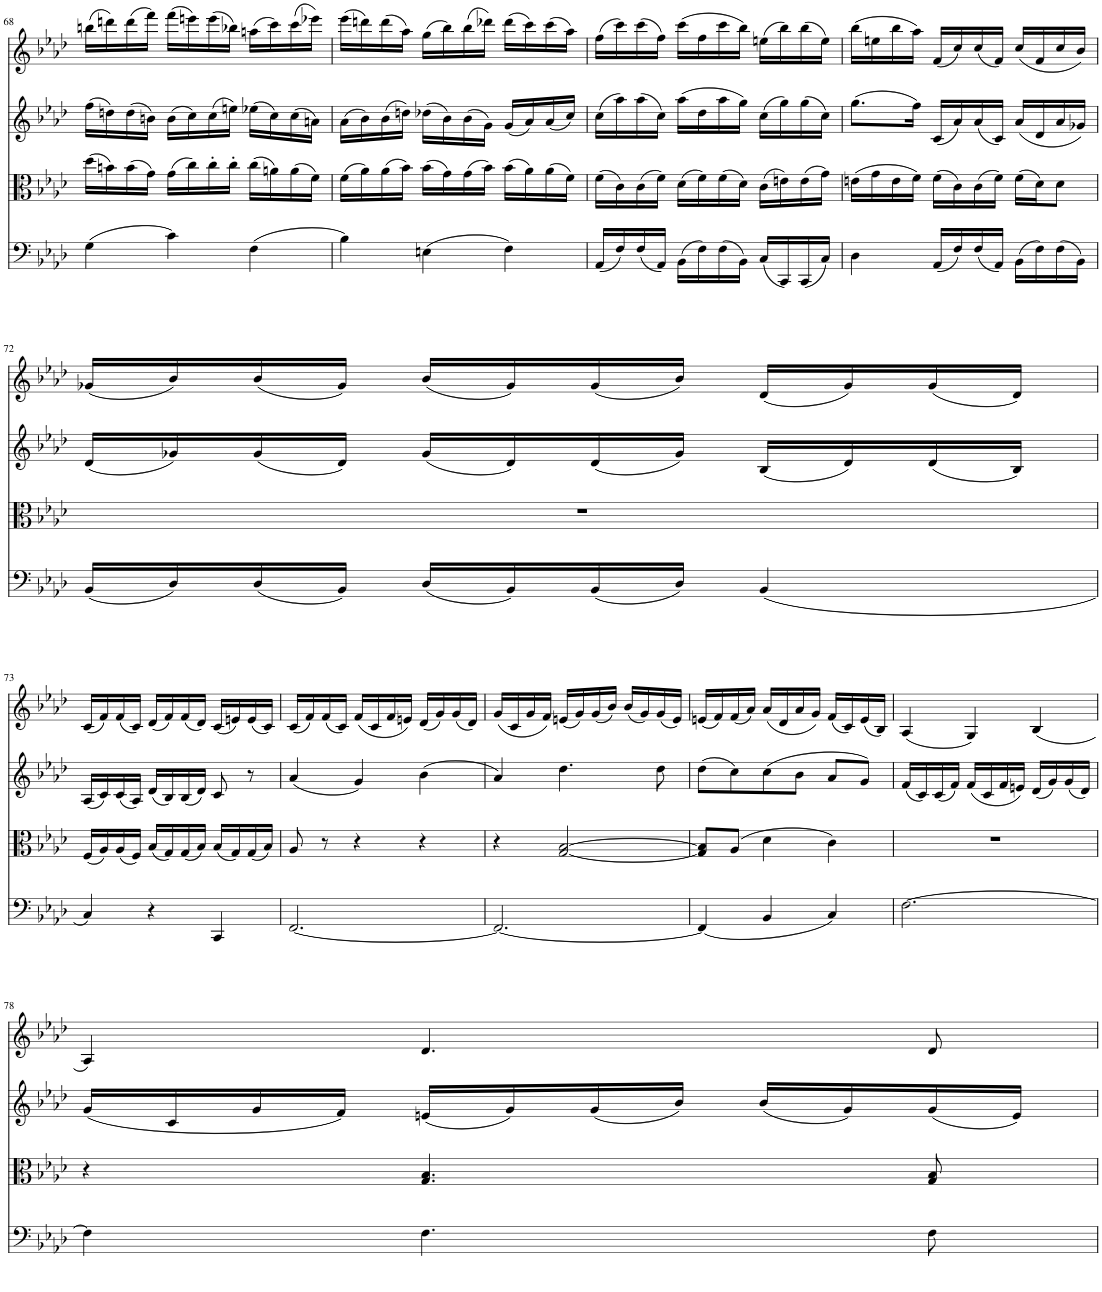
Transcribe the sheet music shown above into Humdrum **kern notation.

**kern	**kern	**kern	**kern
*part4	*part3	*part2	*part1
*staff4	*staff3	*staff2	*staff1
*I"Piano	*I"Piano	*I"Piano	*I"Piano
*I'Pno	*I'Pno	*I'Pno	*I'Pno
!!LO:PB:g=z
*clefF4	*clefC3	*clefG2	*clefG2
*k[b-e-a-d-]	*k[b-e-a-d-]	*k[b-e-a-d-]	*k[b-e-a-d-]
*M3/4	*M3/4	*M3/4	*M3/4
=68	=68	=68	=68
(4G\	(16dd-\LL	(16ff\LL	(16bbn\LL
.	16bn\)	16ddn\)	16dddn\)
.	(16b\	(16dd\	(16ddd\
.	16g\JJ)	16bn\JJ)	16fff\JJ)
4c\)	(16g\LL	(16b\LL	(16fff\LL
.	16cc\)	16cc\)	16eeen\)
.	16cc'\	(16cc\	(16eee\
.	16cc'\JJ	16een\JJ)	16bb-X\JJ)
(4F\	(16cc\LL	(16ee-X\LL	(16aan\LL
.	16an\)	16cc\)	16ccc\)
.	(16a\	(16cc\	(16ccc\
.	16f\JJ)	16an\JJ)	16eee-X\JJ)
=69	=69	=69	=69
4B-\)	(16f\LL	(16a-\LL	(16eee-\LL
.	16a-\)	16b-\)	16dddn\)
.	(16a-\	(16b-\	(16ddd\
.	16b-\JJ)	16ddn\JJ)	16aa-\JJ)
(4En\	(16b-\LL	(16dd-X\LL	(16gg\LL
.	16g\)	16b-\)	16bb-\)
.	(16g\	(16b-\	(16bb-\
.	16b-\JJ)	16g\JJ)	16ddd-X\JJ)
4F\)	(16b-\LL	(16g/LL	(16ddd-\LL
.	16a-\)	16a-/)	16ccc\)
.	(16a-\	(16a-/	(16ccc\
.	16f\JJ)	16cc/JJ)	16aa-\JJ)
=70	=70	=70	=70
(16AA-/LL	(16f\LL	(16cc\LL	(16ff\LL
16F/)	16c\)	16aa-\)	16ccc\)
(16F/	(16c\	(16aa-\	(16ccc\
16AA-/JJ)	16f\JJ)	16cc\JJ)	16ff\JJ)
(16BB-\LL	(16d-\LL	(16aa-\LL	(16ccc\LL
16F\)	16f\)	16dd-\	16ff\
(16F\	(16f\	16aa-\	16ccc\
16BB-\JJ)	16d-\JJ)	16gg\JJ)	16bb-\JJ)
(16C/LL	(16c\LL	(16cc\LL	(16een\LL
16CC/)	16en\)	16gg\)	16bb-\)
(16CC/	(16e\	(16gg\	(16bb-\
16C/JJ)	16g\JJ)	16cc\JJ)	16ee\JJ)
=71	=71	=71	=71
4D-\	(16en\LL	(8.gg\L	(16bb-\LL
.	16g\	.	16een\
.	16e\	.	16bb-\
.	16f\JJ)	16ff\Jk)	16aa-\JJ)
(16AA-/LL	(16f\LL	(16c/LL	(16f/LL
16F/)	16c\)	16a-/)	16cc/)
(16F/	(16c\	(16a-/	(16cc/
16AA-/JJ)	16f\JJ)	16c/JJ)	16f/JJ)
(16BB-\LL	(16f\LL	(16a-/LL	(16cc/LL
16F\)	16d-\J)	16d-/	16f/
(16F\	8d-\J	16a-/	16cc/
16BB-\JJ)	.	16g-X/JJ)	16b-/JJ)
!!LO:LB:g=z
=72	=72	=72	=72
(16BB-/LL	2.r	(16d-/LL	(16g-X/LL
16D-/)	.	16g-X/)	16b-/)
(16D-/	.	(16g-/	(16b-/
16BB-/JJ)	.	16d-/JJ)	16g-/JJ)
(16D-/LL	.	(16g-/LL	(16b-/LL
16BB-/)	.	16d-/)	16g-/)
(16BB-/	.	(16d-/	(16g-/
16D-/JJ)	.	16g-/JJ)	16b-/JJ)
(4BB-/	.	(16B-/LL	(16d-/LL
.	.	16d-/)	16g-/)
.	.	(16d-/	(16g-/
.	.	16B-/JJ)	16d-/JJ)
!!LO:LB:g=z
=73	=73	=73	=73
4C/)	(16F/LL	(16A-/LL	(16c/LL
.	16A-/)	16c/)	16f/)
.	(16A-/	(16c/	(16f/
.	16F/JJ)	16A-/JJ)	16c/JJ)
4r	(16B-/LL	(16d-/LL	(16d-/LL
.	16G/)	16B-/)	16f/)
.	(16G/	(16B-/	(16f/
.	16B-/JJ)	16d-/JJ)	16d-/JJ)
4CC/	(16B-/LL	8c/	(16c/LL
.	16G/)	.	16en/)
.	(16G/	8r	(16e/
.	16B-/JJ)	.	16c/JJ)
=74	=74	=74	=74
[2.FF/	8A-/	(4a-/	(16c/LL
.	.	.	16f/)
.	8r	.	(16f/
.	.	.	16c/JJ)
.	4r	4g/)	(16f/LL
.	.	.	16c/
.	.	.	16f/
.	.	.	16en/JJ)
.	4r	(4b-\	(16d-/LL
.	.	.	16g/)
.	.	.	(16g/
.	.	.	16d-/JJ)
=75	=75	=75	=75
2.FF/_	4r	4a-/)	(16g/LL
.	.	.	16c/
.	.	.	16g/
.	.	.	16f/JJ)
.	[2G/ [2B-/	4.dd-\	(16en/LL
.	.	.	16g/)
.	.	.	(16g/
.	.	.	16b-/JJ)
.	.	.	(16b-/LL
.	.	.	16g/)
.	.	8dd-\	(16g/
.	.	.	16e/JJ)
=76	=76	=76	=76
(4FF/]	8G/] 8B-/]L	(8dd-\L	(16en/LL
.	.	.	16f/)
.	(8A-/J	8cc\)	(16f/
.	.	.	16a-/JJ)
4BB-/	4d-\	(8cc\	(16a-/LL
.	.	.	16d-/
.	.	8b-\J	16a-/
.	.	.	16g/JJ)
4C/)	4c\)	8a-/L	(16f/LL
.	.	.	16c/)
.	.	8g/J)	(16e/
.	.	.	16B-/JJ)
=77	=77	=77	=77
[2.F\	2.r	(16f/LL	(4A-/
.	.	16c/)	.
.	.	(16c/	.
.	.	16f/JJ)	.
.	.	(16f/LL	4G/)
.	.	16c/	.
.	.	16f/	.
.	.	16en/JJ)	.
.	.	(16d-/LL	(4B-/
.	.	16g/)	.
.	.	(16g/	.
.	.	16d-/JJ)	.
!!LO:LB:g=z
=78	=78	=78	=78
4F\]	4r	(16g/LL	4A-/)
.	.	16c/	.
.	.	16g/	.
.	.	16f/JJ)	.
4.F\	4.G/ 4.B-/	(16en/LL	4.d-/
.	.	16g/)	.
.	.	(16g/	.
.	.	16b-/JJ)	.
.	.	(16b-/LL	.
.	.	16g/)	.
8F\	8G/ 8B-/	(16g/	8d-/
.	.	16e/JJ)	.
=	=	=	=
*-	*-	*-	*-
